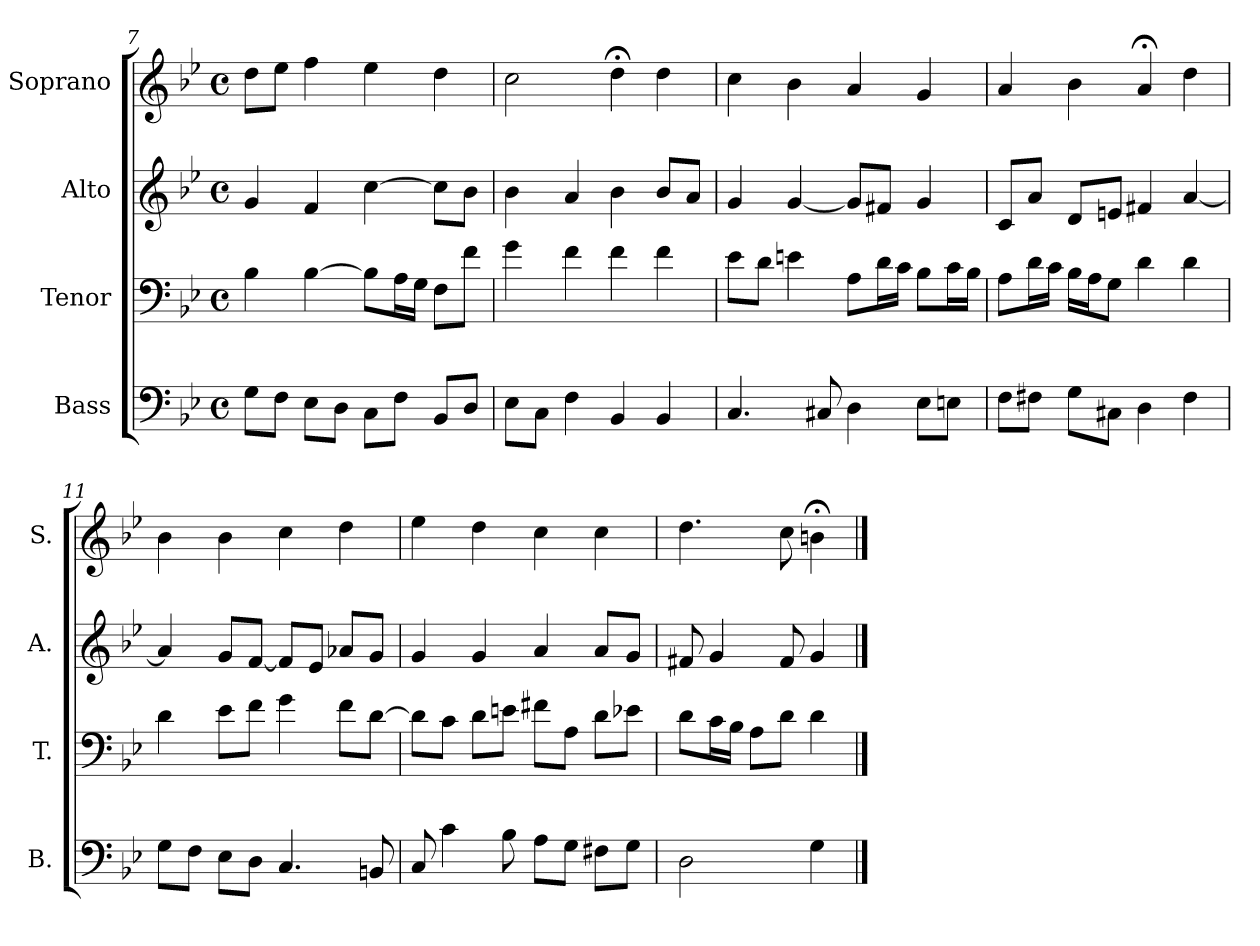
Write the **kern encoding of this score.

**kern	**kern	**kern	**kern
*part4	*part3	*part2	*part1
*staff4	*staff3	*staff2	*staff1
*I"Bass	*I"Tenor	*I"Alto	*I"Soprano
*I'B.	*I'T.	*I'A.	*I'S.
*clefF4	*clefF4	*clefG2	*clefG2
*k[b-e-]	*k[b-e-]	*k[b-e-]	*k[b-e-]
*g:	*g:	*g:	*g:
*M4/4	*M4/4	*M4/4	*M4/4
*met(c)	*met(c)	*met(c)	*met(c)
=7	=7	=7	=7
8G\L	4B-\	4g/	8dd\L
8F\J	.	.	8ee-\J
8E-\L	[4B-\	4f/	4ff\
8D\J	.	.	.
8C\L	8B-\L]	[4cc\	4ee-\
8F\J	16A\L	.	.
.	16G\JJ	.	.
8BB-/L	8F\L	8cc\L]	4dd\
8D/J	8f\J	8b-\J	.
=8	=8	=8	=8
8E-\L	4g\	4b-\	2cc\
8C\J	.	.	.
4F\	4f\	4a/	.
4BB-/	4f\	4b-\	4dd;<\
4BB-/	4f\	8b-/L	4dd\
.	.	8a/J	.
!!LO:LB:g=z
=9	=9	=9	=9
4.C/	8e-\L	4g/	4cc\
.	8d\J	.	.
.	4en\	[4g/	4b-\
8C#X/	.	.	.
4D\	8A\L	8g/L]	4a/
.	16d\L	8f#X/J	.
.	16c\JJ	.	.
8E-\L	8B-\L	4g/	4g/
8En\J	16c\L	.	.
.	16B-\JJ	.	.
=10	=10	=10	=10
8F\L	8A\L	8c/L	4a/
8F#X\J	16d\L	8a/J	.
.	16c\JJ	.	.
8G\L	16B-\LL	8d/L	4b-\
.	16A\J	.	.
8C#X\J	8G\J	8en/J	.
4D\	4d\	4f#X/	4a;</
4F#\	4d\	[4a/	4dd\
=11	=11	=11	=11
8G\L	4d\	4a/]	4b-\
8F\J	.	.	.
8E-\L	8e-\L	8g/L	4b-\
8D\J	8f\J	[8f/J	.
4.C/	4g\	8f/L]	4cc\
.	.	8e-/J	.
.	8f\L	8a-X/L	4dd\
8BBn/	[8d\J	8g/J	.
=12	=12	=12	=12
8C/	8d\L]	4g/	4ee-\
4c\	8c\J	.	.
.	8d\L	4g/	4dd\
8B-\	8en\J	.	.
8A\L	8f#X\L	4a/	4cc\
8G\J	8A\J	.	.
8F#X\L	8d\L	8a/L	4cc\
8G\J	8e-X\J	8g/J	.
=13	=13	=13	=13
2D\	8d\L	8f#X/	4.dd\
.	16c\L	4g/	.
.	16B-\JJ	.	.
.	8A\L	.	.
.	8d\J	8f#/	8cc\
4G\	4d\	4g/	4bn;<\
==	==	==	==
*-	*-	*-	*-
